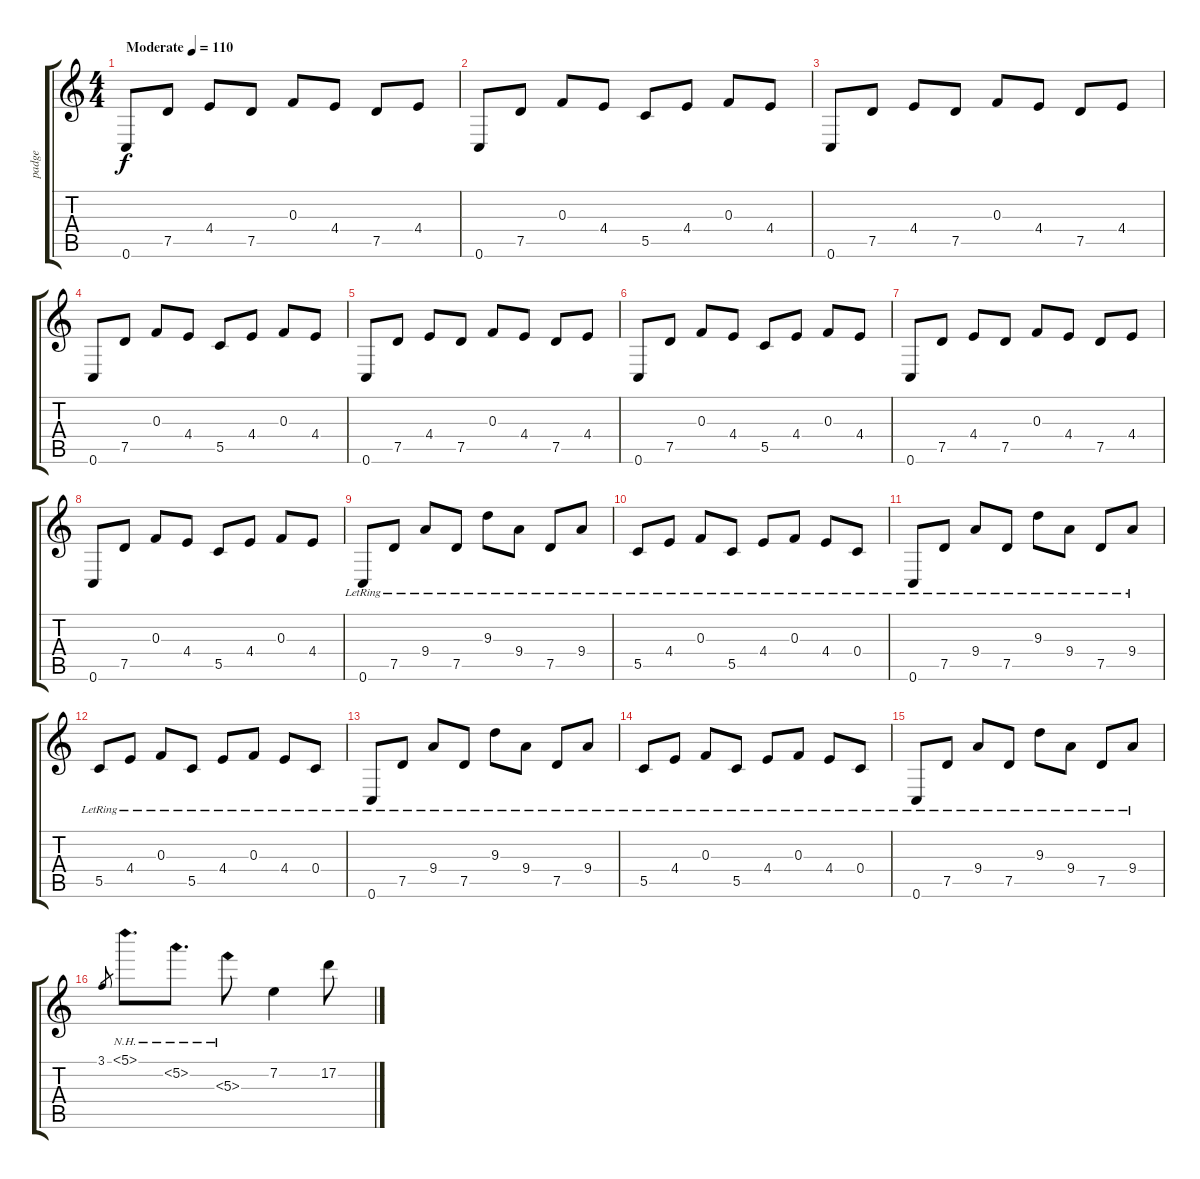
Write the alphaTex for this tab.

\track ("padge" "padge") {instrument overdrivenguitar}
\staff {score tabs}
\tuning (D4 A3 F3 C3 G2 C2) {hide}
\ts (4 4)
\tempo (110 "Moderate")
\clef g2
\ks c
0.6.8{dy f instrument overdrivenguitar} 7.5.8 4.4.8 7.5.8 0.3.8 4.4.8 7.5.8 4.4.8 |
0.6.8 7.5.8 0.3.8 4.4.8 5.5.8 4.4.8 0.3.8 4.4.8 |
0.6.8 7.5.8 4.4.8 7.5.8 0.3.8 4.4.8 7.5.8 4.4.8 |
0.6.8 7.5.8 0.3.8 4.4.8 5.5.8 4.4.8 0.3.8 4.4.8 |
0.6.8 7.5.8 4.4.8 7.5.8 0.3.8 4.4.8 7.5.8 4.4.8 |
0.6.8 7.5.8 0.3.8 4.4.8 5.5.8 4.4.8 0.3.8 4.4.8 |
0.6.8 7.5.8 4.4.8 7.5.8 0.3.8 4.4.8 7.5.8 4.4.8 |
0.6.8 7.5.8 0.3.8 4.4.8 5.5.8 4.4.8 0.3.8 4.4.8 |
0.6{lr}.8 7.5{lr}.8 9.4{lr}.8 7.5{lr}.8 9.3{lr}.8 9.4{lr}.8 7.5{lr}.8 9.4{lr}.8 |
5.5{lr}.8 4.4{lr}.8 0.3{lr}.8 5.5{lr}.8 4.4{lr}.8 0.3{lr}.8 4.4{lr}.8 0.4{lr}.8 |
0.6{lr}.8 7.5{lr}.8 9.4{lr}.8 7.5{lr}.8 9.3{lr}.8 9.4{lr}.8 7.5{lr}.8 9.4{lr}.8 |
5.5{lr}.8 4.4{lr}.8 0.3{lr}.8 5.5{lr}.8 4.4{lr}.8 0.3{lr}.8 4.4{lr}.8 0.4{lr}.8 |
0.6{lr}.8 7.5{lr}.8 9.4{lr}.8 7.5{lr}.8 9.3{lr}.8 9.4{lr}.8 7.5{lr}.8 9.4{lr}.8 |
5.5{lr}.8 4.4{lr}.8 0.3{lr}.8 5.5{lr}.8 4.4{lr}.8 0.3{lr}.8 4.4{lr}.8 0.4{lr}.8 |
0.6{lr}.8 7.5{lr}.8 9.4{lr}.8 7.5{lr}.8 9.3{lr}.8 9.4{lr}.8 7.5{lr}.8 9.4{lr}.8 |
3.1.8{gr} 5.1{nh}.8{d} 5.2{nh}.8{d} 5.3{nh}.8 7.2.4 17.2.8
